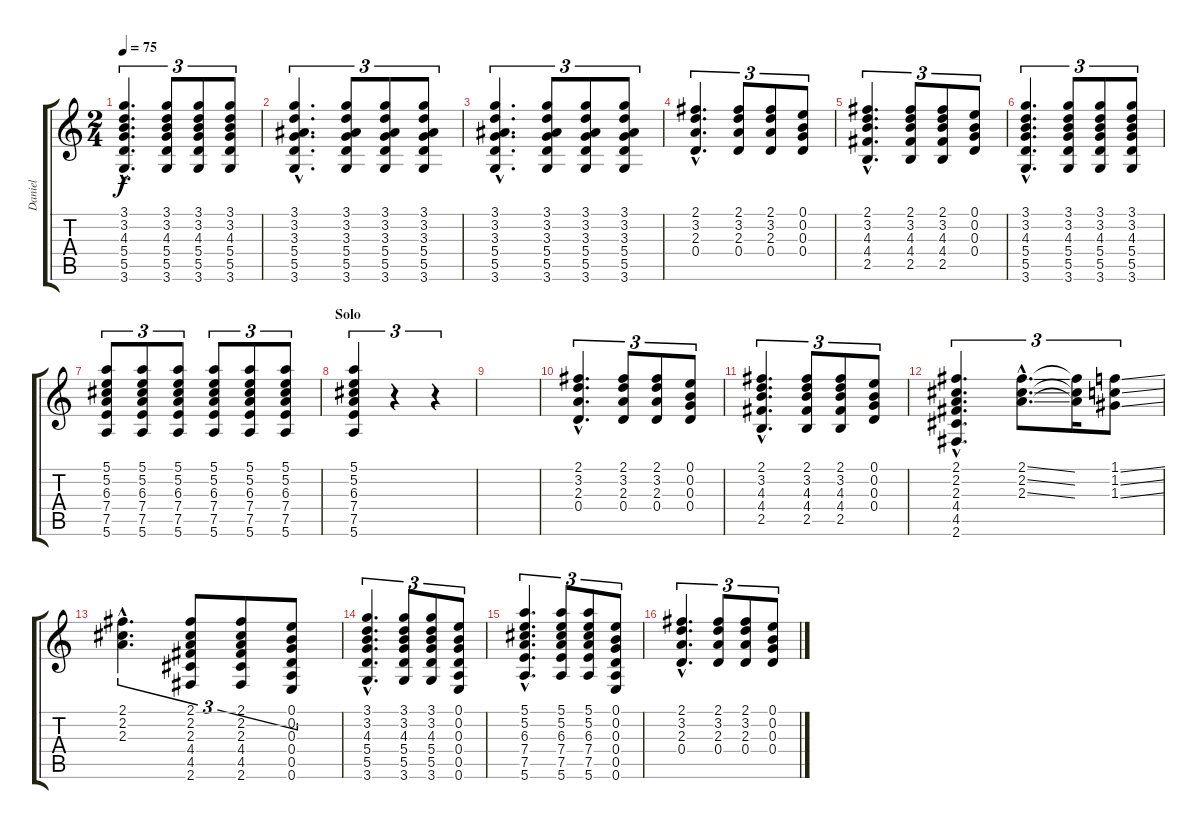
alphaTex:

\track ("Daniel" "Daniel") {instrument electricguitarmuted}
\staff {score tabs}
\tuning (E4 B3 G3 D3 A2 E2) {hide}
\ts (2 4)
\tempo 75
\clef g2
\ks c
(3.1{hac} 3.2{hac} 4.3{hac} 5.4{hac} 5.5{hac} 3.6{hac}).4{d tu (3 2) dy f} (3.1 3.2 4.3 5.4 5.5 3.6).8{tu (3 2)} (3.1 3.2 4.3 5.4 5.5 3.6).8{tu (3 2)} (3.1 3.2 4.3 5.4 5.5 3.6).8{tu (3 2)} |
(3.1{hac} 3.2{hac} 3.3{hac} 5.4{hac} 5.5{hac} 3.6{hac}).4{d tu (3 2)} (3.1 3.2 3.3 5.4 5.5 3.6).8{tu (3 2)} (3.1 3.2 3.3 5.4 5.5 3.6).8{tu (3 2)} (3.1 3.2 3.3 5.4 5.5 3.6).8{tu (3 2)} |
(3.1{hac} 3.2{hac} 3.3{hac} 5.4{hac} 5.5{hac} 3.6{hac}).4{d tu (3 2)} (3.1 3.2 3.3 5.4 5.5 3.6).8{tu (3 2)} (3.1 3.2 3.3 5.4 5.5 3.6).8{tu (3 2)} (3.1 3.2 3.3 5.4 5.5 3.6).8{tu (3 2)} |
(2.1{hac} 3.2{hac} 2.3{hac} 0.4{hac}).4{d tu (3 2)} (2.1 3.2 2.3 0.4).8{tu (3 2)} (2.1 3.2 2.3 0.4).8{tu (3 2)} (0.1 0.2 0.3 0.4).8{tu (3 2)} |
(2.1{hac} 3.2{hac} 4.3{hac} 4.4{hac} 2.5{hac}).4{d tu (3 2)} (2.1 3.2 4.3 4.4 2.5).8{tu (3 2)} (2.1 3.2 4.3 4.4 2.5).8{tu (3 2)} (0.1 0.2 0.3 0.4).8{tu (3 2)} |
(3.1{hac} 3.2{hac} 4.3{hac} 5.4{hac} 5.5{hac} 3.6{hac}).4{d tu (3 2)} (3.1 3.2 4.3 5.4 5.5 3.6).8{tu (3 2)} (3.1 3.2 4.3 5.4 5.5 3.6).8{tu (3 2)} (3.1 3.2 4.3 5.4 5.5 3.6).8{tu (3 2)} |
(5.1 5.2 6.3 7.4 7.5 5.6).8{tu (3 2)} (5.1 5.2 6.3 7.4 7.5 5.6).8{tu (3 2)} (5.1 5.2 6.3 7.4 7.5 5.6).8{tu (3 2)} (5.1 5.2 6.3 7.4 7.5 5.6).8{tu (3 2)} (5.1 5.2 6.3 7.4 7.5 5.6).8{tu (3 2)} (5.1 5.2 6.3 7.4 7.5 5.6).8{tu (3 2)} |
\section ("" "Solo")
(5.1 5.2 6.3 7.4 7.5 5.6).4{tu (3 2)} r.4{tu (3 2)} r.4{tu (3 2)} |
|
(2.1{hac} 3.2{hac} 2.3{hac} 0.4{hac}).4{d tu (3 2)} (2.1 3.2 2.3 0.4).8{tu (3 2)} (2.1 3.2 2.3 0.4).8{tu (3 2)} (0.1 0.2 0.3 0.4).8{tu (3 2)} |
(2.1{hac} 3.2{hac} 4.3{hac} 4.4{hac} 2.5{hac}).4{d tu (3 2)} (2.1 3.2 4.3 4.4 2.5).8{tu (3 2)} (2.1 3.2 4.3 4.4 2.5).8{tu (3 2)} (0.1 0.2 0.3 0.4).8{tu (3 2)} |
(2.1{hac} 2.2{hac} 2.3{hac} 4.4{hac} 4.5{hac} 2.6{hac}).4{d tu (3 2)} (2.1{ss hac} 2.2{ss hac} 2.3{ss hac}).8{d tu (3 2) volume 16} (2.1{t} 2.2{t} 2.3{t}).16{tu (3 2)} (1.1{ss} 1.2{ss} 1.3{ss}).8{tu (3 2)} |
(2.1{hac} 2.2{hac} 2.3{hac}).4{d tu (3 2)} (2.1 2.2 2.3 4.4 4.5 2.6).8{tu (3 2) volume 11} (2.1 2.2 2.3 4.4 4.5 2.6).8{tu (3 2)} (0.1 0.2 0.3 0.4 0.5 0.6).8{tu (3 2)} |
(3.1{hac} 3.2{hac} 4.3{hac} 5.4{hac} 5.5{hac} 3.6{hac}).4{d tu (3 2)} (3.1 3.2 4.3 5.4 5.5 3.6).8{tu (3 2)} (3.1 3.2 4.3 5.4 5.5 3.6).8{tu (3 2)} (0.1 0.2 0.3 0.4 0.5 0.6).8{tu (3 2)} |
(5.1{hac} 5.2{hac} 6.3{hac} 7.4{hac} 7.5{hac} 5.6{hac}).4{d tu (3 2)} (5.1 5.2 6.3 7.4 7.5 5.6).8{tu (3 2)} (5.1 5.2 6.3 7.4 7.5 5.6).8{tu (3 2)} (0.1 0.2 0.3 0.4 0.5 0.6).8{tu (3 2)} |
(2.1{hac} 3.2{hac} 2.3{hac} 0.4{hac}).4{d tu (3 2)} (2.1 3.2 2.3 0.4).8{tu (3 2)} (2.1 3.2 2.3 0.4).8{tu (3 2)} (0.1 0.2 0.3 0.4).8{tu (3 2)}
